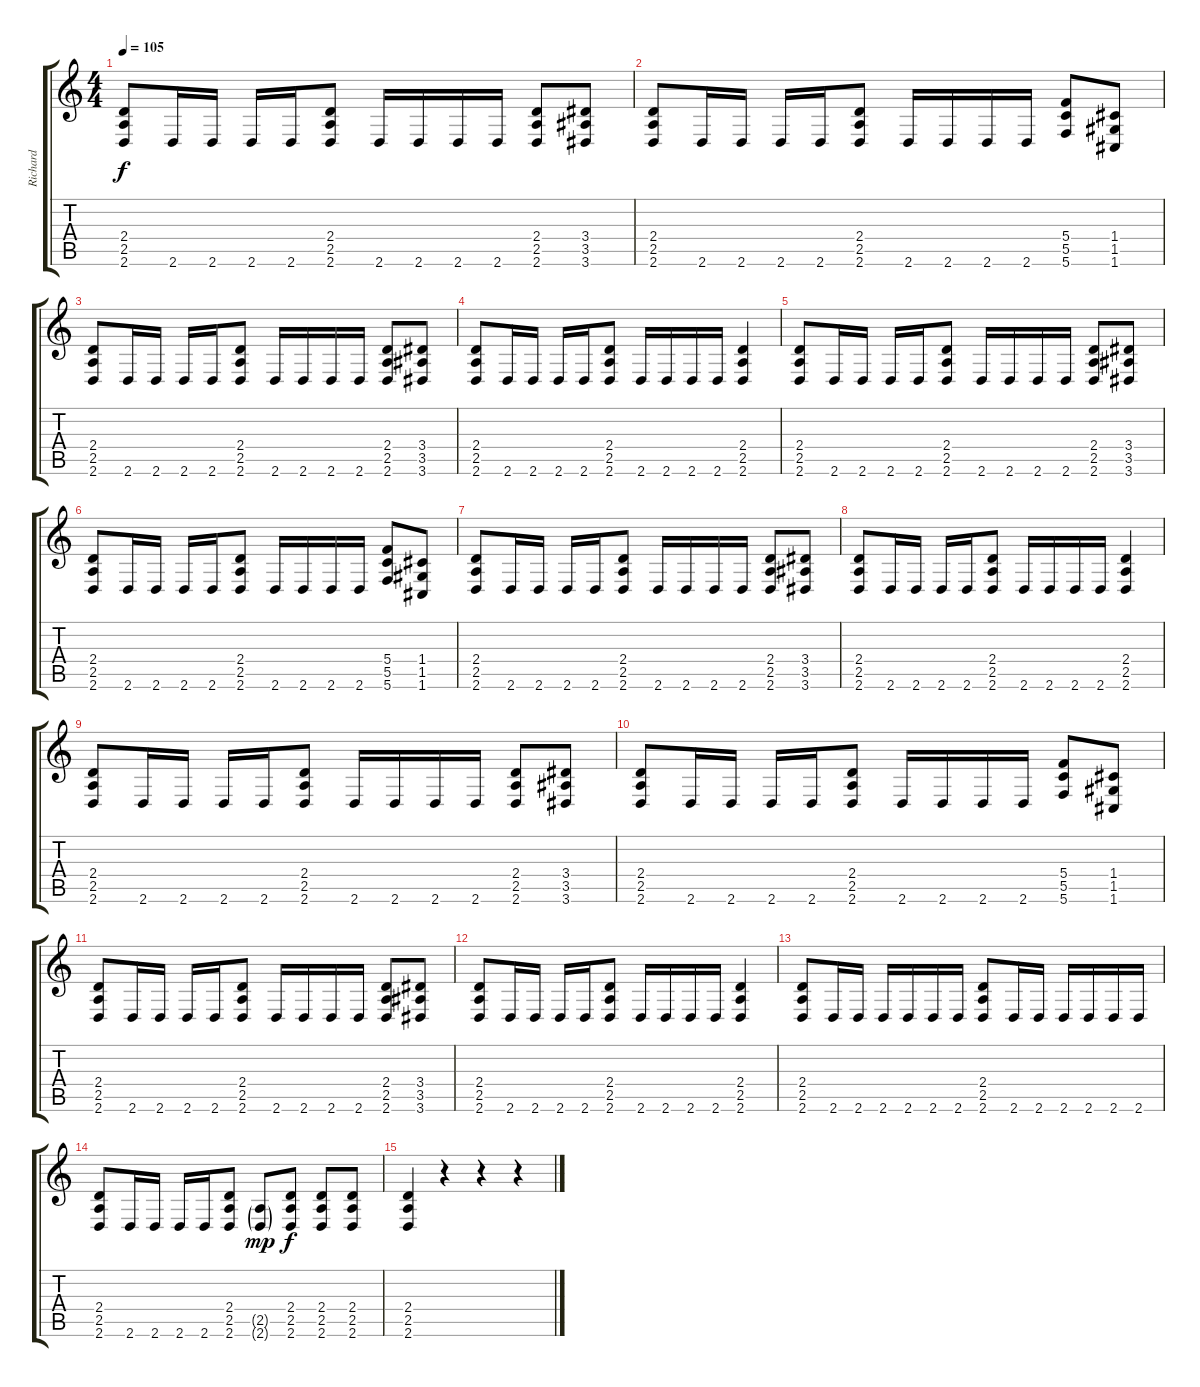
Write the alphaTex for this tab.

\track ("Richard" "Richard") {instrument distortionguitar}
\staff {score tabs}
\tuning (D4 A3 F3 C3 G2 C2) {hide}
\ts (4 4)
\tempo 105
\clef g2
\ks c
(2.4 2.5 2.6).8{dy f} 2.6.16 2.6.16 2.6.16 2.6.16 (2.4 2.5 2.6).8 2.6.16 2.6.16 2.6.16 2.6.16 (2.4 2.5 2.6).8 (3.4 3.5 3.6).8 |
(2.4 2.5 2.6).8 2.6.16 2.6.16 2.6.16 2.6.16 (2.4 2.5 2.6).8 2.6.16 2.6.16 2.6.16 2.6.16 (5.4 5.5 5.6).8 (1.4 1.5 1.6).8 |
(2.4 2.5 2.6).8 2.6.16 2.6.16 2.6.16 2.6.16 (2.4 2.5 2.6).8 2.6.16 2.6.16 2.6.16 2.6.16 (2.4 2.5 2.6).8 (3.4 3.5 3.6).8 |
(2.4 2.5 2.6).8 2.6.16 2.6.16 2.6.16 2.6.16 (2.4 2.5 2.6).8 2.6.16 2.6.16 2.6.16 2.6.16 (2.4 2.5 2.6).4 |
(2.4 2.5 2.6).8 2.6.16 2.6.16 2.6.16 2.6.16 (2.4 2.5 2.6).8 2.6.16 2.6.16 2.6.16 2.6.16 (2.4 2.5 2.6).8 (3.4 3.5 3.6).8 |
(2.4 2.5 2.6).8 2.6.16 2.6.16 2.6.16 2.6.16 (2.4 2.5 2.6).8 2.6.16 2.6.16 2.6.16 2.6.16 (5.4 5.5 5.6).8 (1.4 1.5 1.6).8 |
(2.4 2.5 2.6).8 2.6.16 2.6.16 2.6.16 2.6.16 (2.4 2.5 2.6).8 2.6.16 2.6.16 2.6.16 2.6.16 (2.4 2.5 2.6).8 (3.4 3.5 3.6).8 |
(2.4 2.5 2.6).8 2.6.16 2.6.16 2.6.16 2.6.16 (2.4 2.5 2.6).8 2.6.16 2.6.16 2.6.16 2.6.16 (2.4 2.5 2.6).4 |
(2.4 2.5 2.6).8 2.6.16 2.6.16 2.6.16 2.6.16 (2.4 2.5 2.6).8 2.6.16 2.6.16 2.6.16 2.6.16 (2.4 2.5 2.6).8 (3.4 3.5 3.6).8 |
(2.4 2.5 2.6).8 2.6.16 2.6.16 2.6.16 2.6.16 (2.4 2.5 2.6).8 2.6.16 2.6.16 2.6.16 2.6.16 (5.4 5.5 5.6).8 (1.4 1.5 1.6).8 |
(2.4 2.5 2.6).8 2.6.16 2.6.16 2.6.16 2.6.16 (2.4 2.5 2.6).8 2.6.16 2.6.16 2.6.16 2.6.16 (2.4 2.5 2.6).8 (3.4 3.5 3.6).8 |
(2.4 2.5 2.6).8 2.6.16 2.6.16 2.6.16 2.6.16 (2.4 2.5 2.6).8 2.6.16 2.6.16 2.6.16 2.6.16 (2.4 2.5 2.6).4 |
(2.4 2.5 2.6).8 2.6.16 2.6.16 2.6.16 2.6.16 2.6.16 2.6.16 (2.4 2.5 2.6).8 2.6.16 2.6.16 2.6.16 2.6.16 2.6.16 2.6.16 |
(2.4 2.5 2.6).8 2.6.16 2.6.16 2.6.16 2.6.16 (2.4 2.5 2.6).8 (2.5{g} 2.6{g}).8{dy mp} (2.4 2.5 2.6).8{dy f} (2.4 2.5 2.6).8 (2.4 2.5 2.6).8 |
(2.4 2.5 2.6).4 r.4 r.4 r.4
